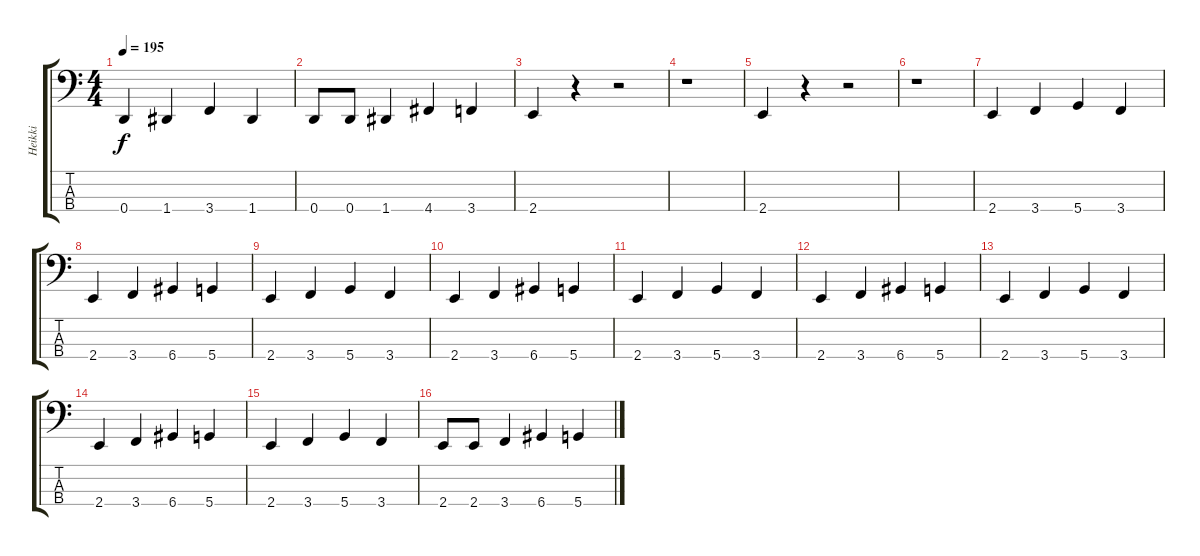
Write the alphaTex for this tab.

\track ("Heikki" "Heikki") {instrument electricbassfinger}
\staff {score tabs}
\tuning (G2 D2 A1 D1) {hide}
\ts (4 4)
\tempo 195
\clef f4
\ks c
0.4.4{dy f} 1.4.4 3.4.4 1.4.4 |
0.4.8 0.4.8 1.4.4 4.4.4 3.4.4 |
2.4.4 r.4 r.2 |
r.1 |
2.4.4 r.4 r.2 |
r.1 |
2.4.4 3.4.4 5.4.4 3.4.4 |
2.4.4 3.4.4 6.4.4 5.4.4 |
2.4.4 3.4.4 5.4.4 3.4.4 |
2.4.4 3.4.4 6.4.4 5.4.4 |
2.4.4 3.4.4 5.4.4 3.4.4 |
2.4.4 3.4.4 6.4.4 5.4.4 |
2.4.4 3.4.4 5.4.4 3.4.4 |
2.4.4 3.4.4 6.4.4 5.4.4 |
2.4.4 3.4.4 5.4.4 3.4.4 |
2.4.8 2.4.8 3.4.4 6.4.4 5.4.4
